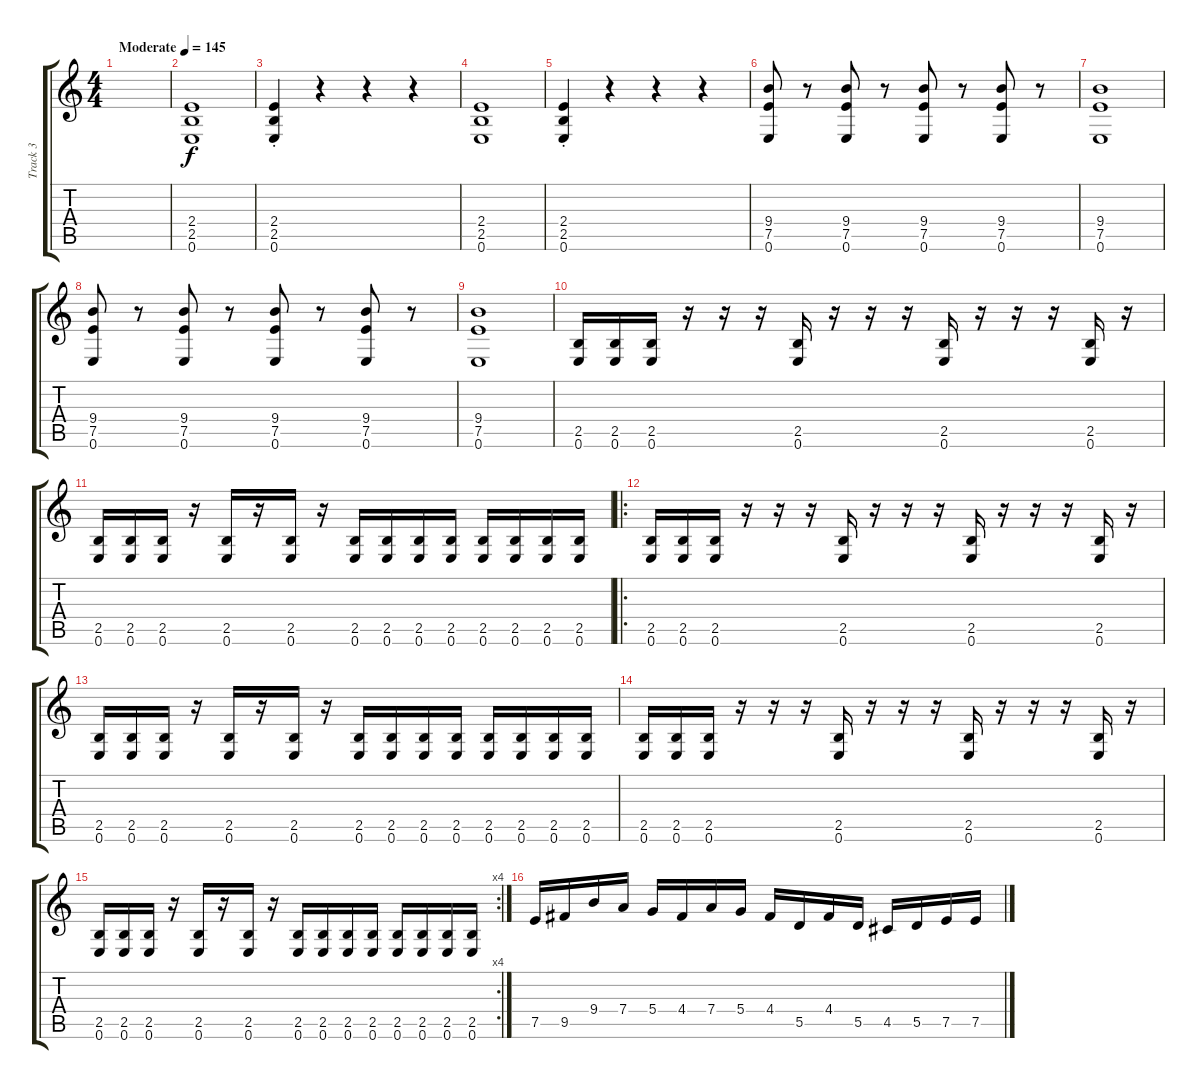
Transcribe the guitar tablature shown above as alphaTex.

\track ("Track 3" "Track 3") {instrument distortionguitar}
\staff {score tabs}
\tuning (E4 B3 G3 D3 A2 E2) {hide}
\ts (4 4)
\tempo (145 "Moderate")
\clef g2
\ks c
|
(2.4 2.5 0.6).1 |
(2.4{st} 2.5{st} 0.6{st}).4 r.4 r.4 r.4 |
(2.4 2.5 0.6).1 |
(2.4{st} 2.5{st} 0.6{st}).4 r.4 r.4 r.4 |
(9.4 7.5 0.6).8 r.8 (9.4 7.5 0.6).8 r.8 (9.4 7.5 0.6).8 r.8 (9.4 7.5 0.6).8 r.8 |
(9.4 7.5 0.6).1 |
(9.4 7.5 0.6).8 r.8 (9.4 7.5 0.6).8 r.8 (9.4 7.5 0.6).8 r.8 (9.4 7.5 0.6).8 r.8 |
(9.4 7.5 0.6).1 |
(2.5 0.6).16 (2.5 0.6).16 (2.5 0.6).16 r.16 r.16 r.16 (2.5 0.6).16 r.16 r.16 r.16 (2.5 0.6).16 r.16 r.16 r.16 (2.5 0.6).16 r.16 |
(2.5 0.6).16 (2.5 0.6).16 (2.5 0.6).16 r.16 (2.5 0.6).16 r.16 (2.5 0.6).16 r.16 (2.5 0.6).16 (2.5 0.6).16 (2.5 0.6).16 (2.5 0.6).16 (2.5 0.6).16 (2.5 0.6).16 (2.5 0.6).16 (2.5 0.6).16 |
\ro
(2.5 0.6).16 (2.5 0.6).16 (2.5 0.6).16 r.16 r.16 r.16 (2.5 0.6).16 r.16 r.16 r.16 (2.5 0.6).16 r.16 r.16 r.16 (2.5 0.6).16 r.16 |
(2.5 0.6).16 (2.5 0.6).16 (2.5 0.6).16 r.16 (2.5 0.6).16 r.16 (2.5 0.6).16 r.16 (2.5 0.6).16 (2.5 0.6).16 (2.5 0.6).16 (2.5 0.6).16 (2.5 0.6).16 (2.5 0.6).16 (2.5 0.6).16 (2.5 0.6).16 |
(2.5 0.6).16 (2.5 0.6).16 (2.5 0.6).16 r.16 r.16 r.16 (2.5 0.6).16 r.16 r.16 r.16 (2.5 0.6).16 r.16 r.16 r.16 (2.5 0.6).16 r.16 |
\rc 4
(2.5 0.6).16 (2.5 0.6).16 (2.5 0.6).16 r.16 (2.5 0.6).16 r.16 (2.5 0.6).16 r.16 (2.5 0.6).16 (2.5 0.6).16 (2.5 0.6).16 (2.5 0.6).16 (2.5 0.6).16 (2.5 0.6).16 (2.5 0.6).16 (2.5 0.6).16 |
7.5.16 9.5.16 9.4.16 7.4.16 5.4.16 4.4.16 7.4.16 5.4.16 4.4.16 5.5.16 4.4.16 5.5.16 4.5.16 5.5.16 7.5.16 7.5.16
